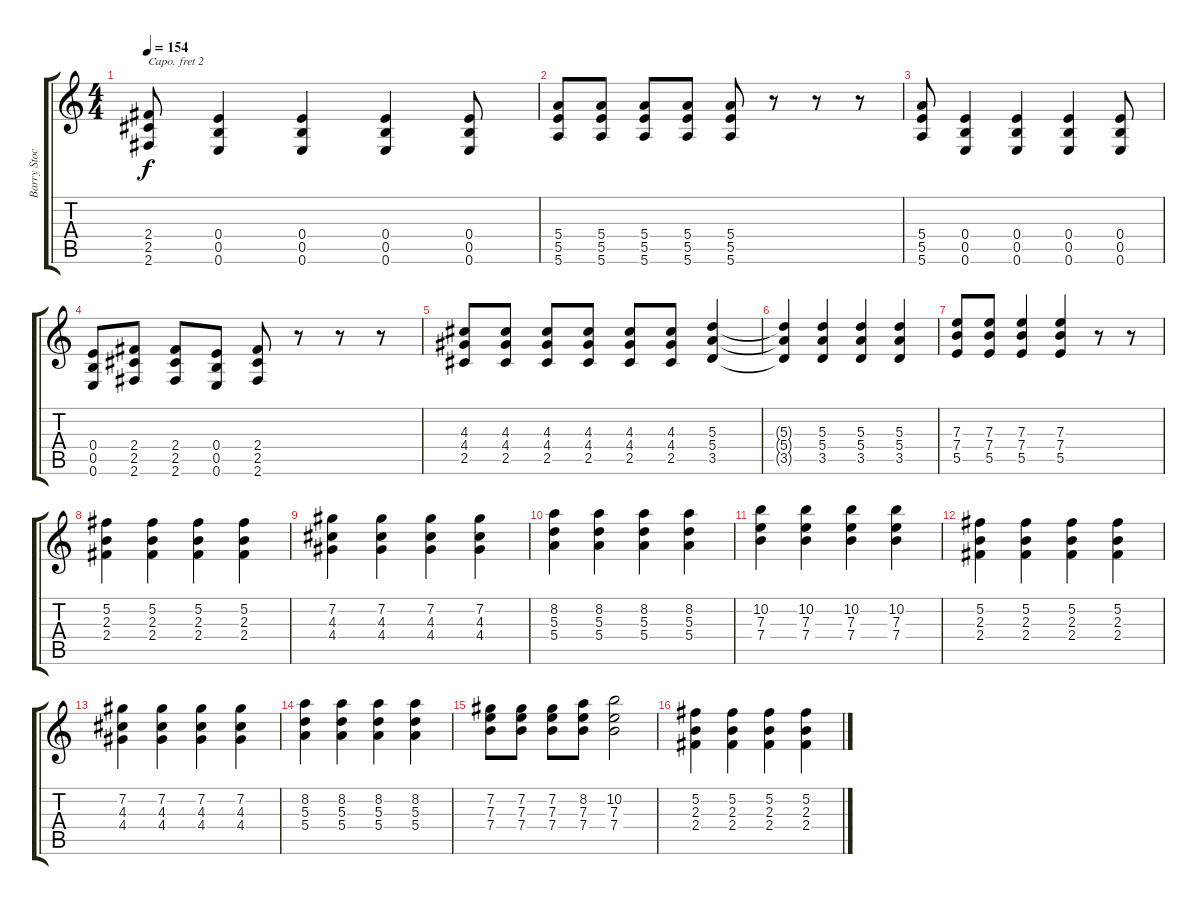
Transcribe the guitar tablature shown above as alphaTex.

\track ("Barry Stock" "Barry Stoc") {instrument electricguitarclean}
\staff {score tabs}
\capo 2
\tuning (E4 B3 G3 D3 A2 D2) {hide}
\ts (4 4)
\tempo 154
\clef g2
\ks c
(2.4 2.5 2.6).8{dy f} (0.4 0.5 0.6).4 (0.4 0.5 0.6).4 (0.4 0.5 0.6).4 (0.4 0.5 0.6).8 |
(5.4 5.5 5.6).8 (5.4 5.5 5.6).8 (5.4 5.5 5.6).8 (5.4 5.5 5.6).8 (5.4 5.5 5.6).8 r.8 r.8 r.8 |
(5.4 5.5 5.6).8 (0.4 0.5 0.6).4 (0.4 0.5 0.6).4 (0.4 0.5 0.6).4 (0.4 0.5 0.6).8 |
(0.4 0.5 0.6).8 (2.4 2.5 2.6).8 (2.4 2.5 2.6).8 (0.4 0.5 0.6).8 (2.4 2.5 2.6).8 r.8 r.8 r.8 |
(4.3 4.4 2.5).8 (4.3 4.4 2.5).8 (4.3 4.4 2.5).8 (4.3 4.4 2.5).8 (4.3 4.4 2.5).8 (4.3 4.4 2.5).8 (5.3 5.4 3.5).4 |
(5.3{t} 5.4{t} 3.5{t}).4 (5.3 5.4 3.5).4 (5.3 5.4 3.5).4 (5.3 5.4 3.5).4 |
(7.3 7.4 5.5).8 (7.3 7.4 5.5).8 (7.3 7.4 5.5).4 (7.3 7.4 5.5).4 r.8 r.8 |
(5.2 2.3 2.4).4 (5.2 2.3 2.4).4 (5.2 2.3 2.4).4 (5.2 2.3 2.4).4 |
(7.2 4.3 4.4).4 (7.2 4.3 4.4).4 (7.2 4.3 4.4).4 (7.2 4.3 4.4).4 |
(8.2 5.3 5.4).4 (8.2 5.3 5.4).4 (8.2 5.3 5.4).4 (8.2 5.3 5.4).4 |
(10.2 7.3 7.4).4 (10.2 7.3 7.4).4 (10.2 7.3 7.4).4 (10.2 7.3 7.4).4 |
(5.2 2.3 2.4).4 (5.2 2.3 2.4).4 (5.2 2.3 2.4).4 (5.2 2.3 2.4).4 |
(7.2 4.3 4.4).4 (7.2 4.3 4.4).4 (7.2 4.3 4.4).4 (7.2 4.3 4.4).4 |
(8.2 5.3 5.4).4 (8.2 5.3 5.4).4 (8.2 5.3 5.4).4 (8.2 5.3 5.4).4 |
(7.2 7.3 7.4).8 (7.2 7.3 7.4).8 (7.2 7.3 7.4).8 (8.2 7.3 7.4).8 (10.2 7.3 7.4).2 |
(5.2 2.3 2.4).4 (5.2 2.3 2.4).4 (5.2 2.3 2.4).4 (5.2 2.3 2.4).4
